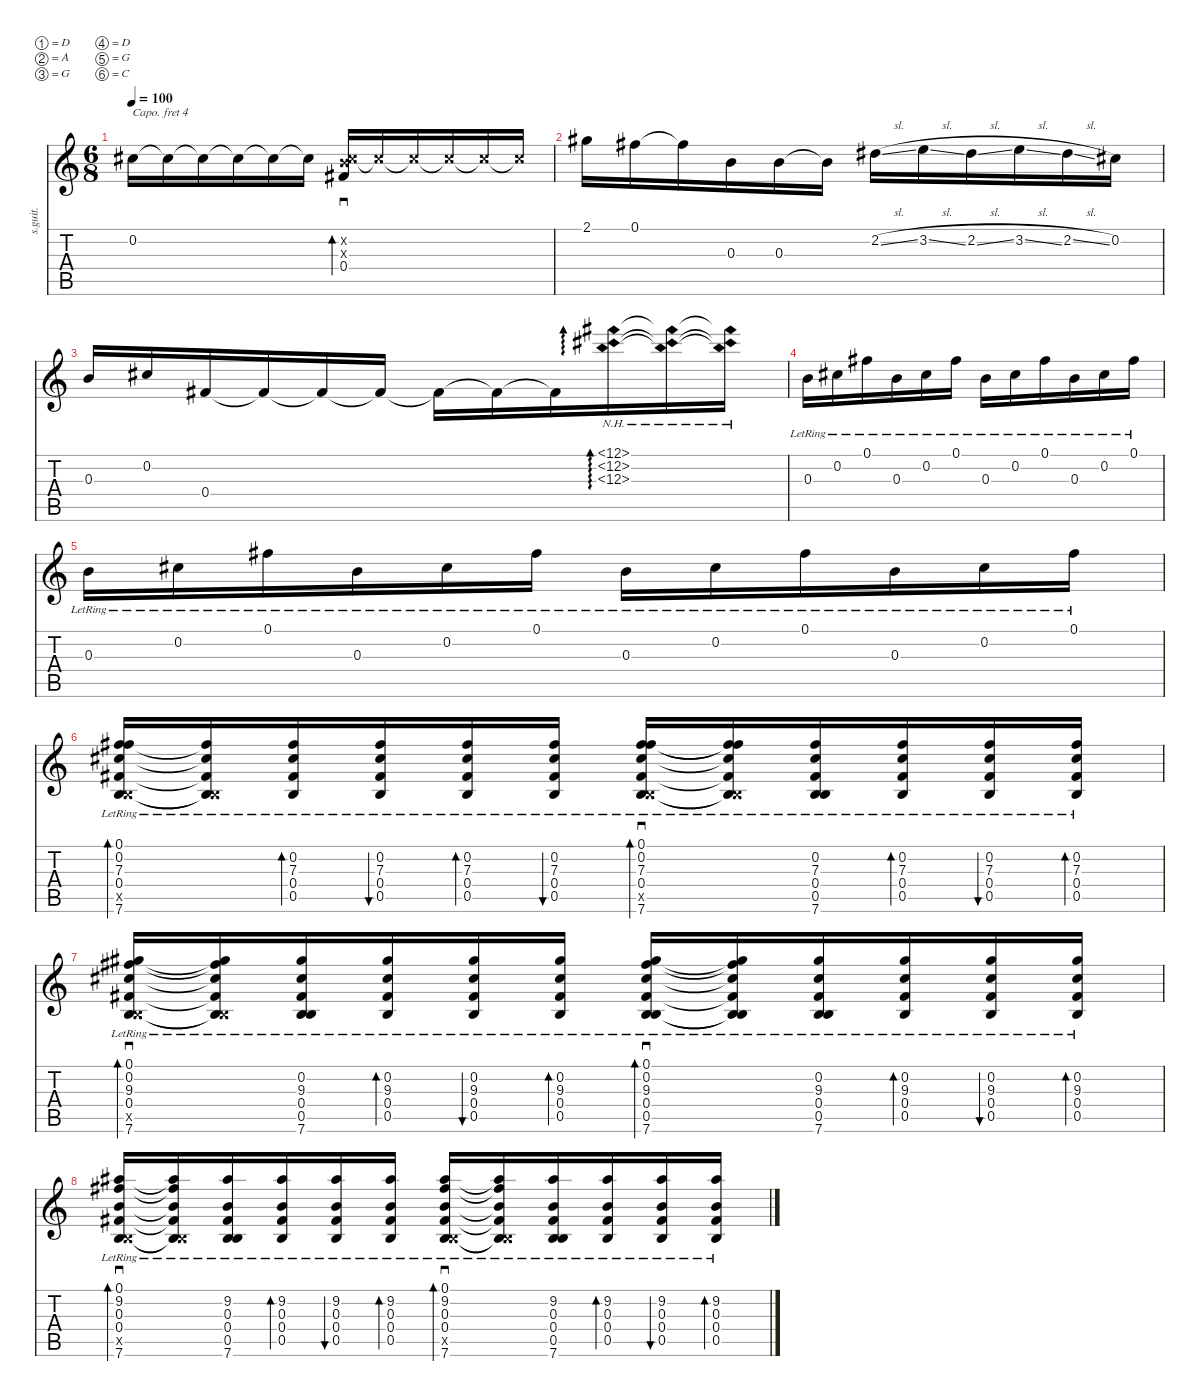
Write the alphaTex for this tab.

\defaultSystemsLayout 4
\hideDynamics
\bracketExtendMode nobrackets
\otherSystemsTrackNameOrientation horizontal
\track ("Steel Guitar" "s.guit.") {multiBarRest instrument acousticguitarsteel}
\staff {score tabs}
\capo 4
\tuning (D4 A3 G3 D3 G2 C2)
\ts (6 8)
\tempo 100
\clef g2
\ks c
0.2.16{dy mf} 0.2{t}.16 0.2{t}.16 0.2{t}.16 0.2{t}.16 0.2{t}.16 (0.2{x} 0.3{x} 0.4).16{sd bd 63} 0.2{x t}.16 0.2{x t}.16 0.2{x t}.16 0.2{x t}.16 0.2{x t}.16 |
2.1.16 0.1.16 0.1{t}.16 0.3.16 0.3.16 0.3{t}.16 2.2{sl}.16 3.2{sl}.16 2.2{sl}.16 3.2{sl}.16 2.2{sl}.16 0.2.16 |
0.3.16 0.2.16 0.4.16 0.4{t}.16 0.4{t}.16 0.4{t}.16 0.4{t}.16 0.4{t}.16 0.4{t}.16 (12.3{nh} 12.2{nh} 12.1{nh}).16{ad 0} (12.3{nh t} 12.2{nh t} 12.1{nh t}).16 (12.3{nh t} 12.2{nh t} 12.1{nh t}).16 |
0.3{lr}.16 0.2{lr}.16 0.1{lr}.16 0.3{lr}.16 0.2{lr}.16 0.1{lr}.16 0.3{lr}.16 0.2{lr}.16 0.1{lr}.16 0.3{lr}.16 0.2{lr}.16 0.1{lr}.16 |
0.3{lr}.16 0.2{lr}.16 0.1{lr}.16 0.3{lr}.16 0.2{lr}.16 0.1{lr}.16 0.3{lr}.16 0.2{lr}.16 0.1{lr}.16 0.3{lr}.16 0.2{lr}.16 0.1{lr}.16 |
(7.6{lr} 0.5{x} 0.4{lr} 7.3{lr} 0.2{lr} 0.1{lr}).16{bd 58} (7.6{lr t} 0.5{lr x t} 0.4{lr t} 7.3{lr t} 0.2{lr t}).16 (0.5{lr} 0.4{lr} 7.3{lr} 0.2{lr}).16{bd 62} (0.5{lr} 0.4{lr} 7.3{lr} 0.2{lr}).16{bu 60} (0.5{lr} 0.4{lr} 7.3{lr} 0.2{lr}).16{bd 61} (0.5{lr} 0.4{lr} 7.3{lr} 0.2{lr}).16{bu 59} (7.6{lr} 0.5{x} 0.4{lr} 7.3{lr} 0.2{lr} 0.1{lr}).16{sd bd 50} (7.6{lr t} 0.5{lr x t} 0.4{lr t} 7.3{lr t} 0.2{lr t} 0.1{lr t}).16 (7.6{lr} 0.5{lr} 0.4{lr} 7.3{lr} 0.2{lr}).16 (0.5{lr} 0.4{lr} 7.3{lr} 0.2{lr}).16{bd 62} (0.5{lr} 0.4{lr} 7.3{lr} 0.2{lr}).16{bu 60} (0.5{lr} 0.4{lr} 7.3{lr} 0.2{lr}).16{bd 61} |
(7.6{lr} 0.5{x} 0.4{lr} 9.3{lr} 0.2{lr} 0.1{lr}).16{sd bd 50} (7.6{lr t} 0.5{lr x t} 0.4{lr t} 9.3{lr t} 0.2{lr t} 0.1{lr t}).16 (7.6{lr} 0.5{lr} 0.4{lr} 9.3{lr} 0.2{lr}).16 (0.5{lr} 0.4{lr} 9.3{lr} 0.2{lr}).16{bd 62} (0.5{lr} 0.4{lr} 9.3{lr} 0.2{lr}).16{bu 60} (0.5{lr} 0.4{lr} 9.3{lr} 0.2{lr}).16{bd 61} (7.6{lr} 0.5{lr} 0.4{lr} 9.3{lr} 0.2{lr} 0.1{lr}).16{sd bd 50} (7.6{lr t} 0.5{lr t} 0.4{lr t} 9.3{lr t} 0.2{lr t} 0.1{lr t}).16 (7.6{lr} 0.5{lr} 0.4{lr} 9.3{lr} 0.2{lr}).16 (0.5{lr} 0.4{lr} 9.3{lr} 0.2{lr}).16{bd 62} (0.5{lr} 0.4{lr} 9.3{lr} 0.2{lr}).16{bu 60} (0.5{lr} 0.4{lr} 9.3{lr} 0.2{lr}).16{bd 61} |
(7.6{lr} 0.5{x} 0.4{lr} 0.3{lr} 9.2{lr} 0.1{lr}).16{sd bd 50} (7.6{lr t} 0.5{lr x t} 0.4{lr t} 0.3{lr t} 9.2{lr t} 0.1{lr t}).16 (7.6{lr} 0.5{lr} 0.4{lr} 0.3{lr} 9.2{lr}).16 (0.5{lr} 0.4{lr} 0.3{lr} 9.2{lr}).16{bd 62} (0.5{lr} 0.4{lr} 0.3{lr} 9.2{lr}).16{bu 60} (0.5{lr} 0.4{lr} 0.3{lr} 9.2{lr}).16{bd 61} (7.6{lr} 0.5{x} 0.4{lr} 0.3{lr} 9.2{lr} 0.1{lr}).16{sd bd 50} (7.6{lr t} 0.5{lr x t} 0.4{lr t} 0.3{lr t} 9.2{lr t} 0.1{lr t}).16 (7.6{lr} 0.5{lr} 0.4{lr} 0.3{lr} 9.2{lr}).16 (0.5{lr} 0.4{lr} 0.3{lr} 9.2{lr}).16{bd 62} (0.5{lr} 0.4{lr} 0.3{lr} 9.2{lr}).16{bu 60} (0.5{lr} 0.4{lr} 0.3{lr} 9.2{lr}).16{bd 61}
